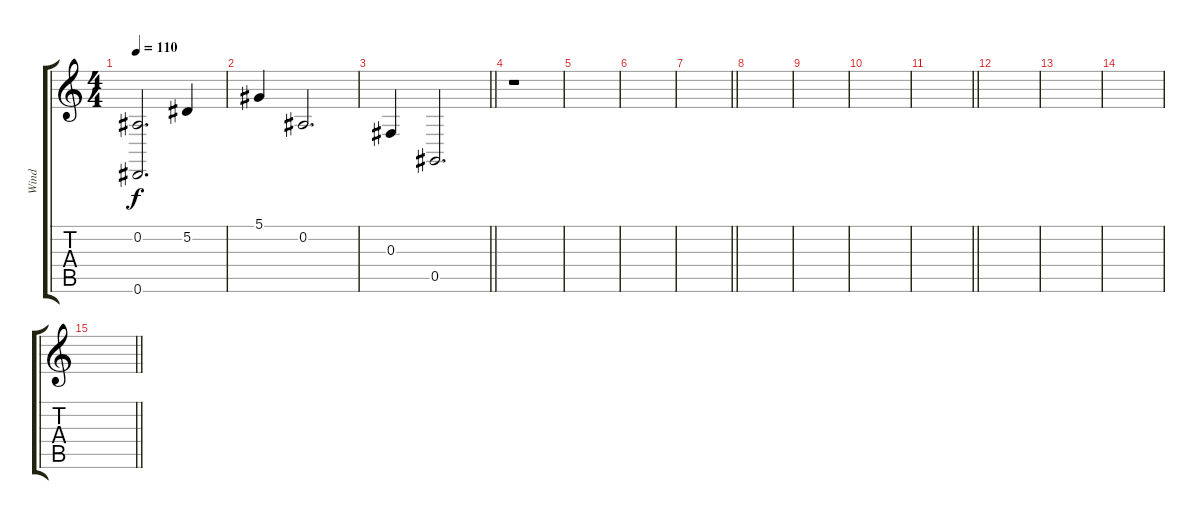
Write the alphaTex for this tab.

\track ("Wind" "Wind") {instrument seashore}
\staff {score tabs}
\tuning (Eb4 Bb3 Gb3 Db3 Ab2 Eb2) {hide}
\ts (4 4)
\tempo 110
\clef g2
\ks c
(0.2 0.6).2{d dy f} 5.2.4 |
5.1.4 0.2.2{d} |
\barLineRight lightlight
0.3.4 0.5.2{d} |
r.1 |
|
|
\barLineRight lightlight
|
|
|
|
\barLineRight lightlight
|
|
|
|
\barLineRight lightlight
